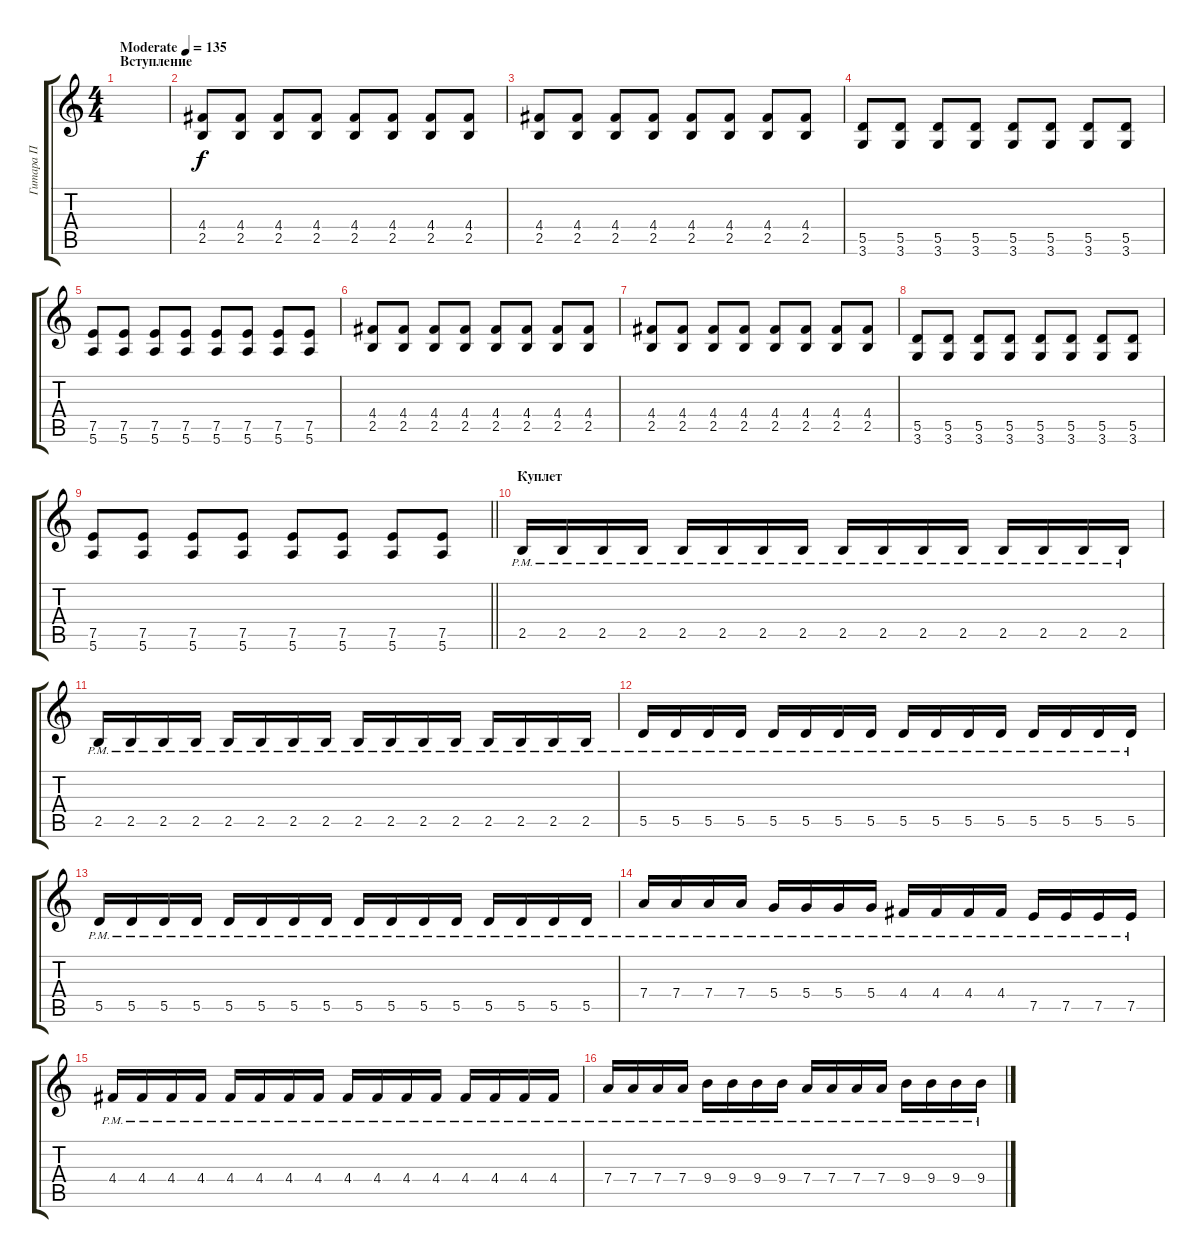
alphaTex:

\track ("Гитара П" "Гитара П") {instrument distortionguitar}
\staff {score tabs}
\tuning (E4 B3 G3 D3 A2 E2) {hide}
\ts (4 4)
\section ("" "Вступление")
\tempo (135 "Moderate")
\clef g2
\ks c
|
(4.4 2.5).8{volume 7} (4.4 2.5).8 (4.4 2.5).8 (4.4 2.5).8 (4.4 2.5).8 (4.4 2.5).8 (4.4 2.5).8 (4.4 2.5).8 |
(4.4 2.5).8 (4.4 2.5).8 (4.4 2.5).8 (4.4 2.5).8 (4.4 2.5).8 (4.4 2.5).8 (4.4 2.5).8 (4.4 2.5).8 |
(5.5 3.6).8 (5.5 3.6).8 (5.5 3.6).8 (5.5 3.6).8 (5.5 3.6).8 (5.5 3.6).8 (5.5 3.6).8 (5.5 3.6).8 |
(7.5 5.6).8 (7.5 5.6).8 (7.5 5.6).8 (7.5 5.6).8 (7.5 5.6).8 (7.5 5.6).8 (7.5 5.6).8 (7.5 5.6).8 |
(4.4 2.5).8 (4.4 2.5).8 (4.4 2.5).8 (4.4 2.5).8 (4.4 2.5).8 (4.4 2.5).8 (4.4 2.5).8 (4.4 2.5).8 |
(4.4 2.5).8 (4.4 2.5).8 (4.4 2.5).8 (4.4 2.5).8 (4.4 2.5).8 (4.4 2.5).8 (4.4 2.5).8 (4.4 2.5).8 |
(5.5 3.6).8 (5.5 3.6).8 (5.5 3.6).8 (5.5 3.6).8 (5.5 3.6).8 (5.5 3.6).8 (5.5 3.6).8 (5.5 3.6).8 |
\barLineRight lightlight
(7.5 5.6).8 (7.5 5.6).8 (7.5 5.6).8 (7.5 5.6).8 (7.5 5.6).8 (7.5 5.6).8 (7.5 5.6).8 (7.5 5.6).8 |
\section ("" "Куплет")
2.5{pm}.16 2.5{pm}.16 2.5{pm}.16 2.5{pm}.16 2.5{pm}.16 2.5{pm}.16 2.5{pm}.16 2.5{pm}.16 2.5{pm}.16 2.5{pm}.16 2.5{pm}.16 2.5{pm}.16 2.5{pm}.16 2.5{pm}.16 2.5{pm}.16 2.5{pm}.16 |
2.5{pm}.16 2.5{pm}.16 2.5{pm}.16 2.5{pm}.16 2.5{pm}.16 2.5{pm}.16 2.5{pm}.16 2.5{pm}.16 2.5{pm}.16 2.5{pm}.16 2.5{pm}.16 2.5{pm}.16 2.5{pm}.16 2.5{pm}.16 2.5{pm}.16 2.5{pm}.16 |
5.5{pm}.16 5.5{pm}.16 5.5{pm}.16 5.5{pm}.16 5.5{pm}.16 5.5{pm}.16 5.5{pm}.16 5.5{pm}.16 5.5{pm}.16 5.5{pm}.16 5.5{pm}.16 5.5{pm}.16 5.5{pm}.16 5.5{pm}.16 5.5{pm}.16 5.5{pm}.16 |
5.5{pm}.16 5.5{pm}.16 5.5{pm}.16 5.5{pm}.16 5.5{pm}.16 5.5{pm}.16 5.5{pm}.16 5.5{pm}.16 5.5{pm}.16 5.5{pm}.16 5.5{pm}.16 5.5{pm}.16 5.5{pm}.16 5.5{pm}.16 5.5{pm}.16 5.5{pm}.16 |
7.4{pm}.16 7.4{pm}.16 7.4{pm}.16 7.4{pm}.16 5.4{pm}.16 5.4{pm}.16 5.4{pm}.16 5.4{pm}.16 4.4{pm}.16 4.4{pm}.16 4.4{pm}.16 4.4{pm}.16 7.5{pm}.16 7.5{pm}.16 7.5{pm}.16 7.5{pm}.16 |
4.4{pm}.16 4.4{pm}.16 4.4{pm}.16 4.4{pm}.16 4.4{pm}.16 4.4{pm}.16 4.4{pm}.16 4.4{pm}.16 4.4{pm}.16 4.4{pm}.16 4.4{pm}.16 4.4{pm}.16 4.4{pm}.16 4.4{pm}.16 4.4{pm}.16 4.4{pm}.16 |
7.4{pm}.16 7.4{pm}.16 7.4{pm}.16 7.4{pm}.16 9.4{pm}.16 9.4{pm}.16 9.4{pm}.16 9.4{pm}.16 7.4{pm}.16 7.4{pm}.16 7.4{pm}.16 7.4{pm}.16 9.4{pm}.16 9.4{pm}.16 9.4{pm}.16 9.4{pm}.16
